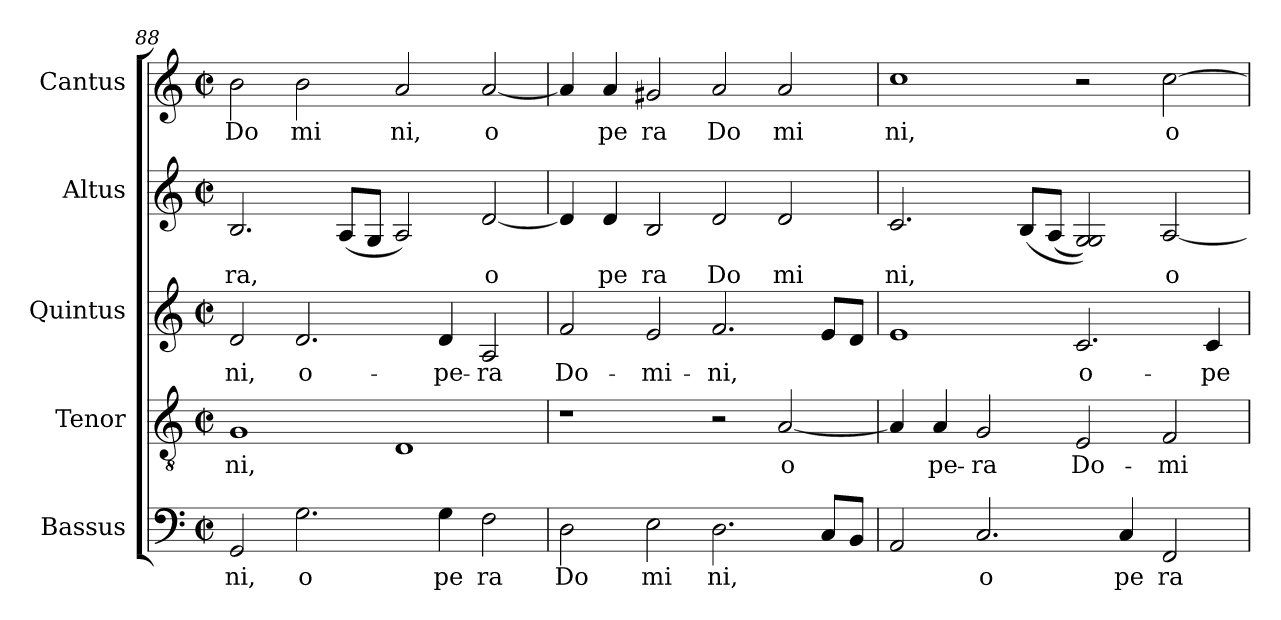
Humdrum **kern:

**kern	**text	**kern	**text	**kern	**text	**kern	**text	**kern	**text
*part5	*part5	*part4	*part4	*part3	*part3	*part2	*part2	*part1	*part1
*staff5	*staff5	*staff4	*staff4	*staff3	*staff3	*staff2	*staff2	*staff1	*staff1
*I"Bassus	*	*I"Tenor	*	*I"Quintus	*	*I"Altus	*	*I"Cantus	*
*clefF4	*	*clefGv2	*	*clefG2	*	*clefG2	*	*clefG2	*
*k[]	*	*k[]	*	*k[]	*	*k[]	*	*k[]	*
*C:	*	*C:	*	*C:	*	*C:	*	*C:	*
*M2/2	*	*M2/2	*	*M2/2	*	*M2/2	*	*M2/2	*
*met(c|)	*	*met(c|)	*	*met(c|)	*	*met(c|)	*	*met(c|)	*
=88	=88	=88	=88	=88	=88	=88	=88	=88	=88
!	!LO:LY:b:cj	!	!LO:LY:b:cj	!	!LO:LY:b:cj	!	!LO:LY:b:cj	!	!LO:LY:b:cj
2GG/	ni,	1G	-ni,	2d/	-ni,	2.B/	ra,	2b\	Do
!	!LO:LY:b:cj	!	!	!	!LO:LY:b:cj	!	!	!	!LO:LY:b:cj
2.G\	o	.	.	2.d/	o-	.	.	2b\	mi
!	!	!	!	!	!	!	!LO:LY:b:cj	!	!
.	.	.	.	.	.	(>8A/L	.	.	.
!	!	!	!	!	!	!	!LO:LY:b:cj	!	!
.	.	.	.	.	.	8G/J	.	.	.
!	!	!	!LO:LY:b:cj	!	!	!	!LO:LY:b:cj	!	!LO:LY:b:cj
.	.	1D	.	.	.	2A/)	.	2a/	ni,
!	!LO:LY:b:cj	!	!	!	!LO:LY:b:cj	!	!	!	!
4G\	pe	.	.	4d/	-pe-	.	.	.	.
!	!LO:LY:b:cj	!	!	!	!LO:LY:b:cj	!	!LO:LY:b:cj	!	!LO:LY:b:cj
2F\	ra	.	.	2A/	-ra	[<2d/	o	[<2a/	o
=89	=89	=89	=89	=89	=89	=89	=89	=89	=89
!	!LO:LY:b:cj	!	!	!	!LO:LY:b:cj	!	!LO:LY:b:cj	!	!LO:LY:b:cj
2D\	Do	1r	.	2f/	Do-	4d/]	.	4a/]	.
!	!	!	!	!	!	!	!LO:LY:b:cj	!	!LO:LY:b:cj
.	.	.	.	.	.	4d/	pe	4a/	pe
!	!LO:LY:b:cj	!	!	!	!LO:LY:b:cj	!	!LO:LY:b:cj	!	!LO:LY:b:cj
2E\	mi	.	.	2e/	-mi-	2B/	ra	2g#X/	ra
!	!LO:LY:b:cj	!	!	!	!LO:LY:b:cj	!	!LO:LY:b:cj	!	!LO:LY:b:cj
2.D\	ni,	2r	.	2.f/	-ni,	2d/	Do	2a/	Do
!	!	!	!LO:LY:b:cj	!	!	!	!LO:LY:b:cj	!	!LO:LY:b:cj
.	.	[<2A/	o-	.	.	2d/	mi	2a/	mi
!	!LO:LY:b:cj	!	!	!	!LO:LY:b:cj	!	!	!	!
8C/L	.	.	.	8e/L	.	.	.	.	.
!	!LO:LY:b:cj	!	!	!	!LO:LY:b:cj	!	!	!	!
8BB/J	.	.	.	8d/J	.	.	.	.	.
=90	=90	=90	=90	=90	=90	=90	=90	=90	=90
!	!LO:LY:b:cj	!	!LO:LY:b:cj	!	!LO:LY:b:cj	!	!LO:LY:b:cj	!	!LO:LY:b:cj
2AA/	.	4A/]	--	1e	.	2.c/	ni,	1cc	ni,
!	!	!	!LO:LY:b:cj	!	!	!	!	!	!
.	.	4A/	-pe-	.	.	.	.	.	.
!	!LO:LY:b:cj	!	!LO:LY:b:cj	!	!	!	!	!	!
2.C/	o	2G/	-ra	.	.	.	.	.	.
!	!	!	!	!	!	!	!LO:LY:b:cj	!	!
.	.	.	.	.	.	(>8B/L	.	.	.
!	!	!	!	!	!	!	!LO:LY:b:cj	!	!
.	.	.	.	.	.	(<8A/J	.	.	.
!	!	!	!LO:LY:b:cj	!	!LO:LY:b:cj	!	!LO:LY:b:cj	!	!
.	.	2E/	Do-	2.c/	o-	2G/ 2G/))	.	2r	.
!	!LO:LY:b:cj	!	!	!	!	!	!	!	!
4C/	pe	.	.	.	.	.	.	.	.
!	!LO:LY:b:cj	!	!LO:LY:b:cj	!	!	!	!LO:LY:b:cj	!	!LO:LY:b:cj
2FF/	ra	2F/	-mi-	.	.	[<2A/	o	[>2cc\	o
!	!	!	!	!	!LO:LY:b:cj	!	!	!	!
.	.	.	.	4c/	-pe-	.	.	.	.
=	=	=	=	=	=	=	=	=	=
*-	*-	*-	*-	*-	*-	*-	*-	*-	*-
